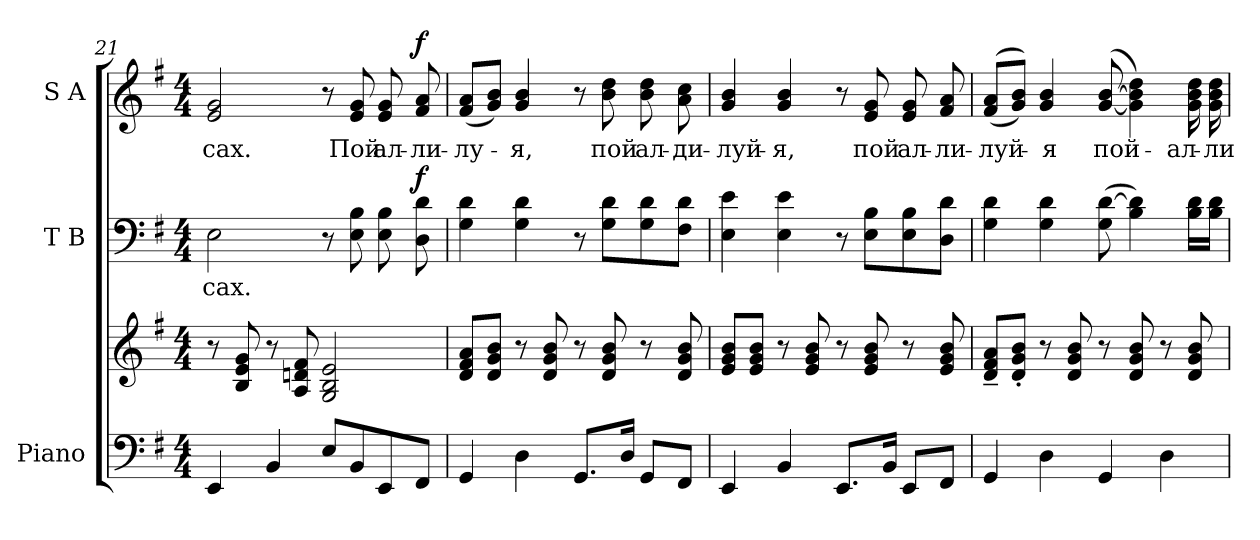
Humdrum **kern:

**kern	**kern	**kern	**text	**dynam	**kern	**text	**dynam
*part3	*part3	*part2	*part2	*part2	*part1	*part1	*part1
*staff4	*staff3	*staff2	*staff2	*staff2	*staff1	*staff1	*staff1
*I"Piano	*	*I"T B	*	*	*I"S A	*	*
!!LO:LB:g=z
*clefF4	*clefG2	*clefF4	*	*	*clefG2	*	*
*k[f#]	*k[f#]	*k[f#]	*	*	*k[f#]	*	*
*G:	*G:	*G:	*	*	*G:	*	*
*M4/4	*M4/4	*M4/4	*	*	*M4/4	*	*
=21	=21	=21	=21	=21	=21	=21	=21
!	!	!	!LO:LY:b:color=#000000	!	!	!	!
!	!	!	!	!	!	!LO:LY:b:color=#000000	!
4EEi/	8r	2Ei\	-сах.	.	2ei/ 2gi	-сах.	.
.	8Bi/ 8ei 8gi	.	.	.	.	.	.
4BBi/	8r	.	.	.	.	.	.
.	8Ai/ 8dni 8f#i	.	.	.	.	.	.
8Ei/L	2Gi/ 2Bi 2ei	8r	.	.	8r	.	.
!	!	!	!	!	!	!LO:LY:b:color=#000000	!
8BBi/	.	8Ei\ 8Bi	.	.	8ei/ 8gi	Пой	.
!	!	!	!	!	!	!LO:LY:b:color=#000000	!
8EEi/	.	8Ei\ 8Bi	.	.	8ei/ 8gi	ал-	.
!	!	!	!	!	!	!LO:LY:b:color=#000000	!
8FF#i/J	.	8Di\ 8di	.	f	8f#i/ 8ai	-ли-	f
=22	=22	=22	=22	=22	=22	=22	=22
!	!	!	!	!	!	!LO:LY:b:color=#000000	!
4GGi/	8di/ 8f#i 8aiL	4Gi\ 4di	.	.	(8f#i/ 8aiL	-лу-	.
.	8di/ 8gi 8biJ	.	.	.	8gi/ 8biJ)	.	.
!	!	!	!	!	!	!LO:LY:b:color=#000000	!
4Di\	8r	4Gi\ 4di	.	.	4gi/ 4bi	-я,	.
.	8di/ 8gi 8bi	.	.	.	.	.	.
8.GGi/L	8r	8r	.	.	8r	.	.
!	!	!	!	!	!	!LO:LY:b:color=#000000	!
.	8di/ 8gi 8bi	8Gi\ 8diL	.	.	8bi\ 8ddi	пой	.
16Di/Jk	.	.	.	.	.	.	.
!	!	!	!	!	!	!LO:LY:b:color=#000000	!
8GGi/L	8r	8Gi\ 8di	.	.	8bi\ 8ddi	ал-	.
!	!	!	!	!	!	!LO:LY:b:color=#000000	!
8FF#i/J	8di/ 8gi 8bi	8F#i\ 8diJ	.	.	8ai\ 8cci	-ди-	.
=23	=23	=23	=23	=23	=23	=23	=23
!	!	!	!	!	!	!LO:LY:b:color=#000000	!
4EEi/	8ei/ 8gi 8biL	4Ei\ 4ei	.	.	4gi/ 4bi	-луй-	.
.	8ei/ 8gi 8biJ	.	.	.	.	.	.
!	!	!	!	!	!	!LO:LY:b:color=#000000	!
4BBi/	8r	4Ei\ 4ei	.	.	4gi/ 4bi	-я,	.
.	8ei/ 8gi 8bi	.	.	.	.	.	.
8.EEi/L	8r	8r	.	.	8r	.	.
!	!	!	!	!	!	!LO:LY:b:color=#000000	!
.	8ei/ 8gi 8bi	8Ei\ 8BiL	.	.	8ei/ 8gi	пой	.
16BBi/Jk	.	.	.	.	.	.	.
!	!	!	!	!	!	!LO:LY:b:color=#000000	!
8EEi/L	8r	8Ei\ 8Bi	.	.	8ei/ 8gi	ал-	.
!	!	!	!	!	!	!LO:LY:b:color=#000000	!
8FF#i/J	8ei/ 8gi 8bi	8Di\ 8diJ	.	.	8f#i/ 8ai	-ли-	.
=24	=24	=24	=24	=24	=24	=24	=24
!	!	!	!	!	!	!LO:LY:b:color=#000000	!
4GGi/	8di/~ 8f#i~ 8ai~L	4Gi\ 4di	.	.	((8f#i/ 8aiL	-луй-	.
.	8di/' 8gi' 8bi'J	.	.	.	8gi/ 8biJ))	.	.
!	!	!	!	!	!	!LO:LY:b:color=#000000	!
4Di\	8r	4Gi\ 4di	.	.	4gi/ 4bi	-я	.
.	8di/ 8gi 8bi	.	.	.	.	.	.
!	!	!	!	!	!	!LO:LY:b:color=#000000	!
4GGi/	8r	(8Gi\ [>8di	.	.	([<8gi/ [>8bi	пой-	.
.	8di/ 8gi 8bi	4Bi\ 4di])	.	.	4gi\] 4bi] 4ddi)	.	.
4Di\	8r	.	.	.	.	.	.
!	!	!	!	!	!	!LO:LY:b:color=#000000	!
.	8di/ 8gi 8bi	16Bi\ 16diLL	.	.	16gi\ 16bi 16ddi	-ал-	.
!	!	!	!	!	!	!LO:LY:b:color=#000000	!
.	.	16Bi\ 16diJJ	.	.	16gi\ 16bi 16ddi	-ли-	.
=	=	=	=	=	=	=	=
*-	*-	*-	*-	*-	*-	*-	*-
